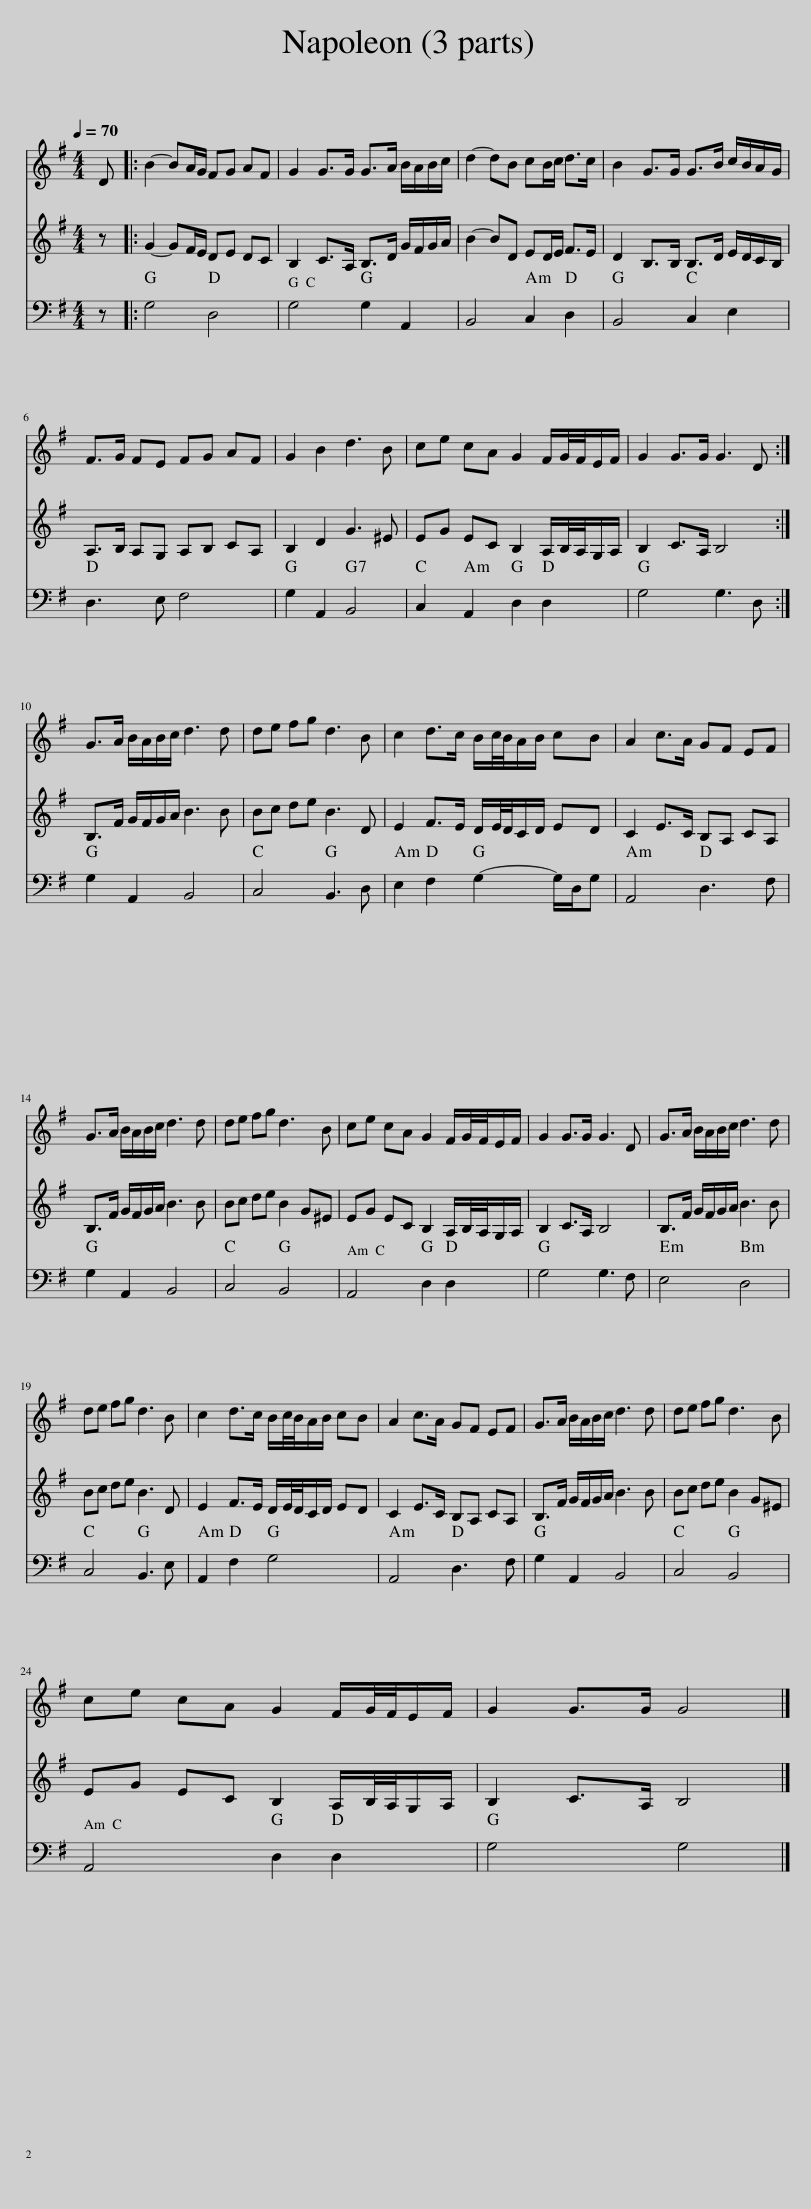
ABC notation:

X:1
%%score 1 2 3
L:1/8
Q:1/4=70
M:4/4
I:linebreak $
K:G
V:1 treble
V:2 treble
V:3 bass
V:1
 D |: B2- BA/G/ FG AF | G2 G>G G>A B/A/B/c/ | d2- dB cB/c/ d>c | B2 G>G G>B c/B/A/G/ |$ %5
 F>G FE FG AF | G2 B2 d3 B | ce cA G2 F/G/4F/4E/F/ | G2 G>G G3 D :|$ G>A B/A/B/c/ d3 d | %10
 de fg d3 B | c2 d>c B/c/4B/4A/B/ cB | A2 c>A GF EF |$ G>A B/A/B/c/ d3 d | de fg d3 B | %15
 ce cA G2 F/G/4F/4E/F/ | G2 G>G G3 D | G>A B/A/B/c/ d3 d |$ de fg d3 B | c2 d>c B/c/4B/4A/B/ cB | %20
 A2 c>A GF EF | G>A B/A/B/c/ d3 d | de fg d3 B |$ ce cA G2 F/G/4F/4E/F/ | G2 G>G G4 |] %25
V:2
 z |: G2- GF/E/ DE DC | B,2 C>A, B,>D G/F/G/A/ | B2- BD ED/E/ F>E | D2 B,>B, B,>D E/D/C/B,/ |$ %5
 A,>B, A,G, A,B, CA, | B,2 D2 G3 ^E | EG EC B,2 A,/B,/4A,/4G,/A,/ | B,2 C>A, B,4 :|$ B,>F G/F/G/A/ B3 B | %10
 Bc de B3 D | E2 F>E D/E/4D/4C/D/ ED | C2 E>C B,A, CA, |$ B,>F G/F/G/A/ B3 B | Bc de B2 G^E | %15
 EG EC B,2 A,/B,/4A,/4G,/A,/ | B,2 C>A, B,4 | B,>F G/F/G/A/ B3 B |$ Bc de B3 D | E2 F>E D/E/4D/4C/D/ ED | %20
 C2 E>C B,A, CA, | B,>F G/F/G/A/ B3 B | Bc de B2 G^E |$ EG EC B,2 A,/B,/4A,/4G,/A,/ | B,2 C>A, B,4 |] %25
V:3
 z |: G,4 D,4 | G,4 G,2 A,,2 | B,,4 C,2 D,2 | B,,4 C,2 E,2 |$ %5
 D,3 E, F,4 | G,2 A,,2 B,,4 | C,2 A,,2 D,2 D,2 | G,4 G,3 D, :|$ G,2 A,,2 B,,4 | %10
 C,4 B,,3 D, | E,2 F,2 G,2- G,/D,/G, | A,,4 D,3 F, |$ G,2 A,,2 B,,4 | C,4 B,,4 | %15
 A,,4 D,2 D,2 | G,4 G,3 F, | E,4 D,4 |$ C,4 B,,3 E, | A,,2 F,2 G,4 | %20
 A,,4 D,3 F, | G,2 A,,2 B,,4 | C,4 B,,4 |$ A,,4 D,2 D,2 | G,4 G,4 |] %25
